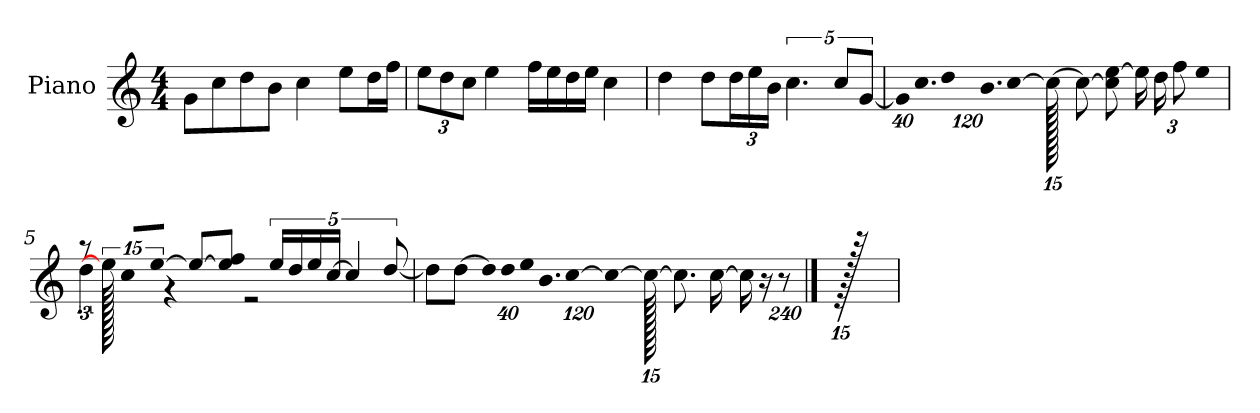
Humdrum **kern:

**kern
*part1
*staff1
*I"Piano
*I'P-no
*clefG2
*k[]
*M4/4
*MM90
=1
8g\L
8cc\
8dd\
8b\J
4cc\
8ee\L
16dd\L
16ff\JJ
=2
*Xbrackettup
12ee\L
12dd\
12cc\J
4ee\
16ff\LL
16ee\
16dd\
16ee\JJ
4cc\
=3
4dd\
8dd\L
24dd\L
24ee\
24b\JJ
*brackettup
5.cc\
10cc/L
[10g/J
=4
*Xbrackettup
!LO:N:vis=32
640%23g\KLL]
!LO:N:vis=16.
960%103cc\J
!LO:N:vis=8
960%137dd\
!LO:N:vis=16.
960%103b\L
[384%41cc\J
1920cc\_
8cc\L_
8cc\] [8ee\J
24ee\LL]
24dd\J
12ff\
[640%53ee\J
!!LO:LB:g=z
=5
*brackettup
*^
12r	4dd'\
1920ee\]	.
12cc/L	.
[12ee/J	.
.	4r
8ee/L_	.
8ee/] 8ff/J	.
.	2r
20ee/LL	.
20dd/	.
20ee/	.
[20cc/JJ	.
5cc/]	.
[10dd/	.
.	1920ryy
*v	*v
=6
8dd\L]
[8dd\J
*Xbrackettup
!LO:N:vis=32
640%23dd\LLL]
!LO:N:vis=32
640%23dd\
!LO:N:vis=32
640%23ee\
!LO:N:vis=32.
1920%103b\
!LO:N:vis=64
[960%17cc\JK
240%17cc\J_
1920cc\_
8.cc\L]
[16cc\Jk
16cc\]
16r
1920%239r
==7
1920r
=
*-
